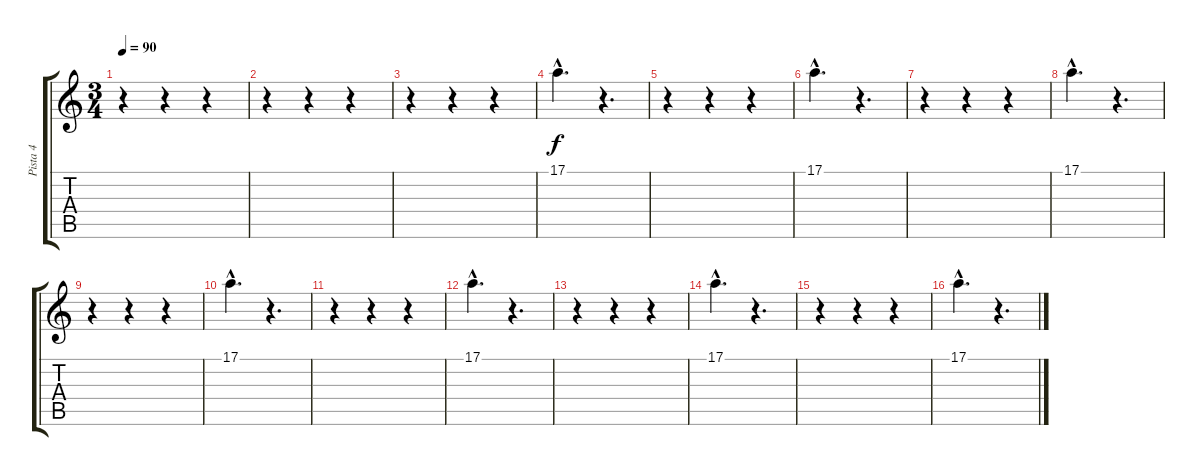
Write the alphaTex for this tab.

\track ("Pista 4" "Pista 4") {instrument glockenspiel}
\staff {score tabs}
\tuning (E4 B3 G3 D3 A2 E2) {hide}
\ts (3 4)
\tempo 90
\clef g2
\ks c
r.4{dy f instrument glockenspiel} r.4 r.4 |
r.4 r.4 r.4 |
r.4 r.4 r.4 |
17.1{hac}.4{d} r.4{d} |
r.4 r.4 r.4 |
17.1{hac}.4{d} r.4{d} |
r.4 r.4 r.4 |
17.1{hac}.4{d} r.4{d} |
r.4 r.4 r.4 |
17.1{hac}.4{d} r.4{d} |
r.4 r.4 r.4 |
17.1{hac}.4{d} r.4{d} |
r.4 r.4 r.4 |
17.1{hac}.4{d} r.4{d} |
r.4 r.4 r.4 |
17.1{hac}.4{d} r.4{d}
